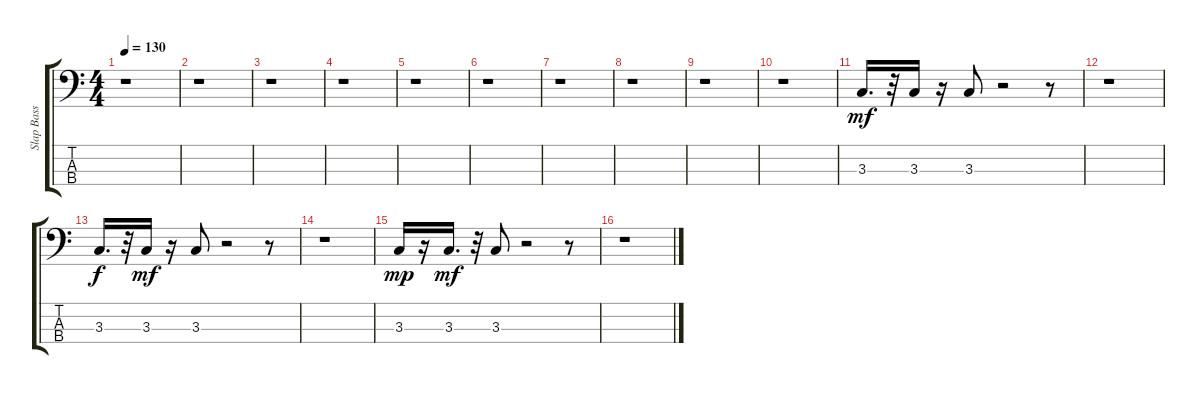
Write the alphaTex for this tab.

\track ("Slap Bass" "Slap Bass") {instrument slapbass1}
\staff {score tabs}
\tuning (G2 D2 A1 E1) {hide}
\ts (4 4)
\tempo 130
\clef f4
\ks c
r.1{dy mf} |
r.1 |
r.1 |
r.1 |
r.1 |
r.1 |
r.1 |
r.1 |
r.1 |
r.1 |
3.3.16{d} r.32 3.3.16 r.16 3.3.8 r.2 r.8 |
r.1 |
3.3.16{d dy f} r.32 3.3.16{dy mf} r.16 3.3.8 r.2 r.8 |
r.1 |
3.3.16{dy mp} r.16 3.3.16{d dy mf} r.32 3.3.8 r.2 r.8 |
r.1
